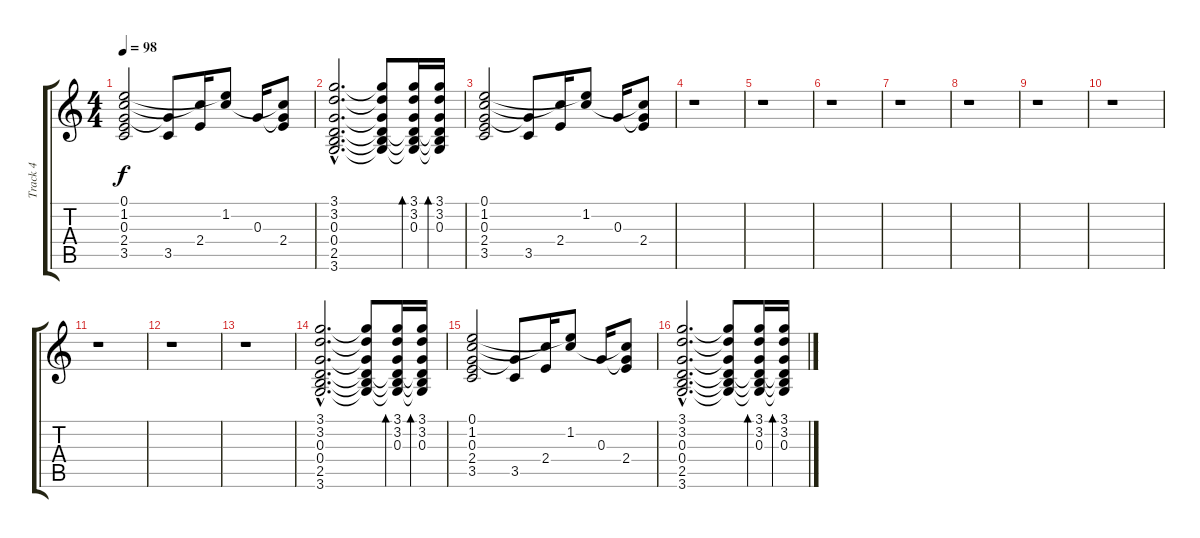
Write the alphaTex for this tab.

\track ("Track 4" "Track 4") {instrument overdrivenguitar}
\staff {score tabs}
\tuning (E4 B3 G3 D3 A2 E2) {hide}
\ts (4 4)
\tempo 98
\clef g2
\ks c
(0.1 1.2 0.3 2.4 3.5).2{dy f} (0.3{t} 3.5).8 (1.2{t} 2.4).16 (0.1{t} 1.2).8 0.3.16 (1.2{t} 0.3{t} 2.4).8 |
(3.1{hac} 3.2{hac} 0.3{hac} 0.4{hac} 2.5{hac} 3.6{hac}).2{d} (3.1{t} 3.2{t} 0.3{t} 0.4{t} 2.5{t} 3.6{t}).8 (3.1 3.2 0.3 0.4{t} 2.5{t} 3.6{t}).16{bd 120} (3.1 3.2 0.3 0.4{t} 2.5{t} 3.6{t}).16{bd 120} |
(0.1 1.2 0.3 2.4 3.5).2 (0.3{t} 3.5).8 (1.2{t} 2.4).16 (0.1{t} 1.2).8 0.3.16 (1.2{t} 0.3{t} 2.4).8 |
r.1 |
r.1 |
r.1 |
r.1 |
r.1 |
r.1 |
r.1 |
r.1 |
r.1 |
r.1 |
(3.1{hac} 3.2{hac} 0.3{hac} 0.4{hac} 2.5{hac} 3.6{hac}).2{d} (3.1{t} 3.2{t} 0.3{t} 0.4{t} 2.5{t} 3.6{t}).8 (3.1 3.2 0.3 0.4{t} 2.5{t} 3.6{t}).16{bd 120} (3.1 3.2 0.3 0.4{t} 2.5{t} 3.6{t}).16{bd 120} |
(0.1 1.2 0.3 2.4 3.5).2 (0.3{t} 3.5).8 (1.2{t} 2.4).16 (0.1{t} 1.2).8 0.3.16 (1.2{t} 0.3{t} 2.4).8 |
(3.1{hac} 3.2{hac} 0.3{hac} 0.4{hac} 2.5{hac} 3.6{hac}).2{d} (3.1{t} 3.2{t} 0.3{t} 0.4{t} 2.5{t} 3.6{t}).8 (3.1 3.2 0.3 0.4{t} 2.5{t} 3.6{t}).16{bd 120} (3.1 3.2 0.3 0.4{t} 2.5{t} 3.6{t}).16{bd 120}
